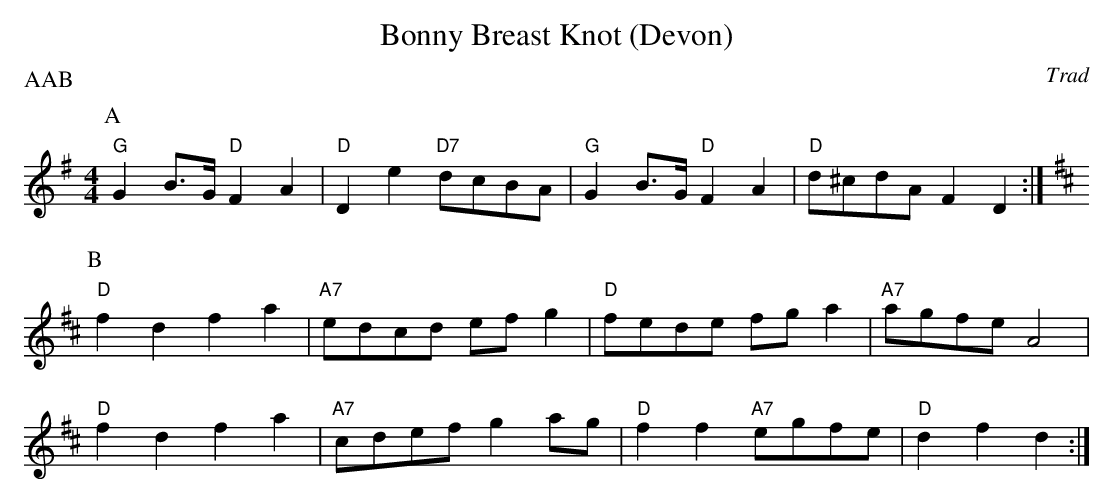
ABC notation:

X:1
T:Bonny Breast Knot (Devon)
P:AAB
C:Trad
M:4/4
L:1/4
K:G
P:A
"G"GB3/4G/4 "D"FA|"D"De "D7"d/2c/2B/2A/2|"G"GB3/4G/4 "D"FA|"D"d/2^c/2d/2A/2 FD\
:|
K:D
P:B
"D"fd fa|"A7"e/2d/2c/2d/2 e/2f/2g|"D"f/2e/2d/2e/2 f/2g/2a|"A7"a/2g/2f/2e/2 A2|
"D"fd fa|"A7"c/2d/2e/2f/2 ga/2g/2|"D"ff "A7"e/2g/2f/2e/2|"D"df d:|
